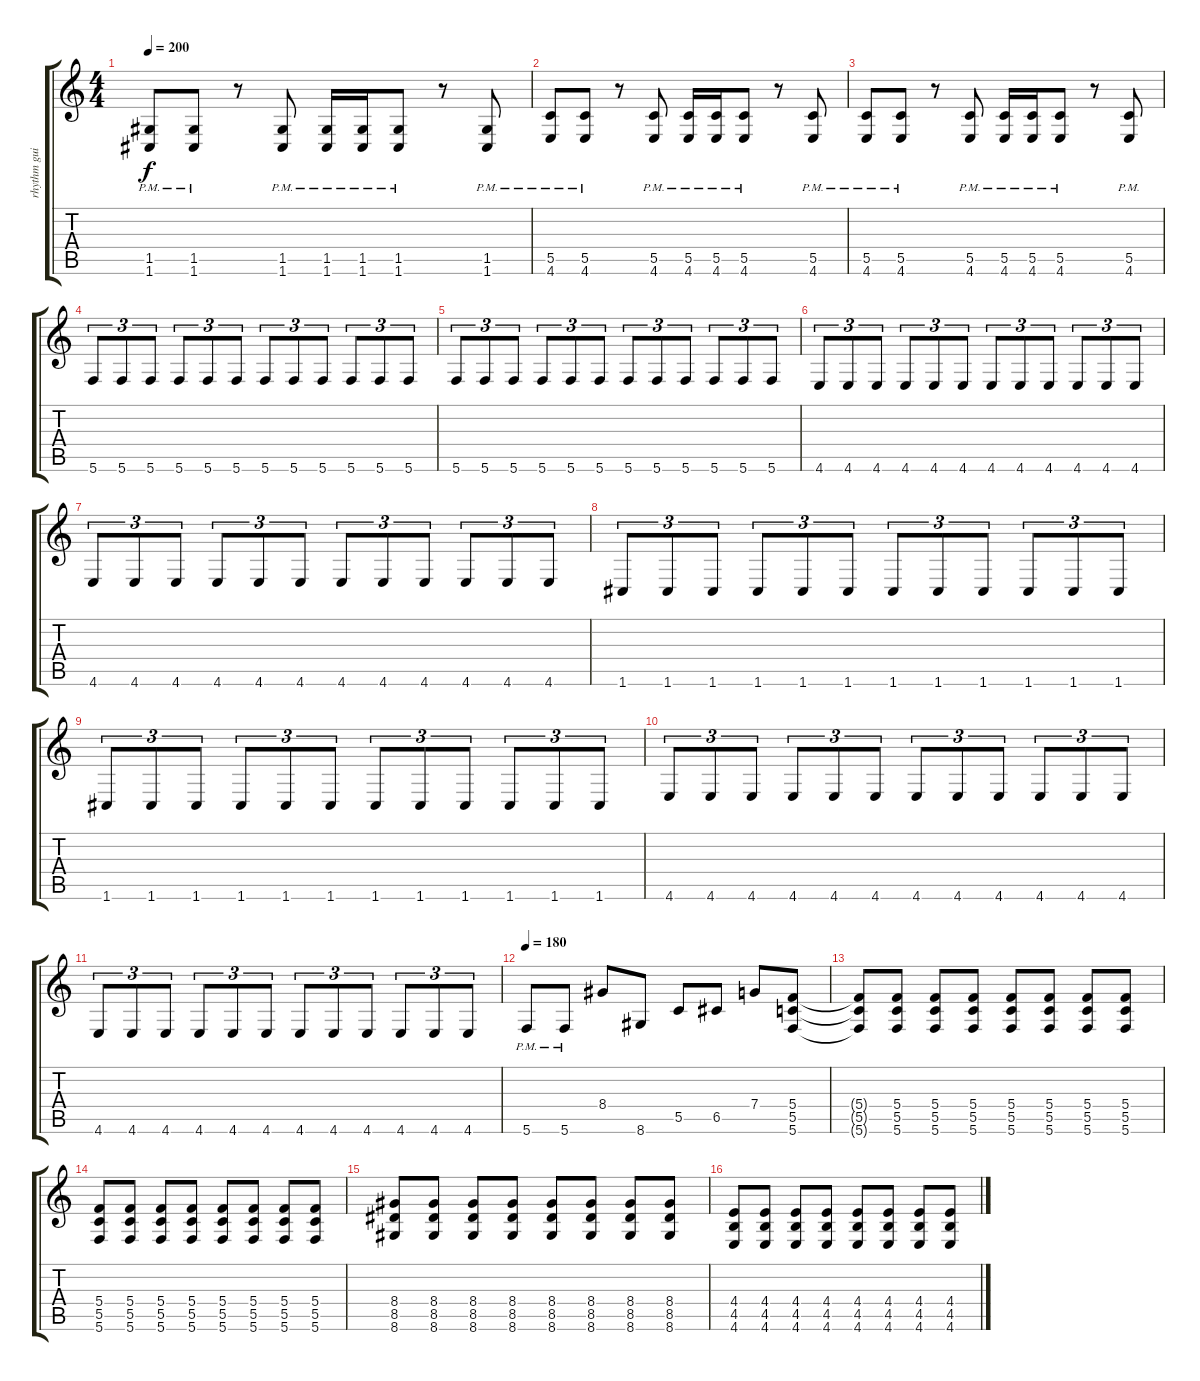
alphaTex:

\track ("rhythm guitar" "rhythm gui") {instrument distortionguitar}
\staff {score tabs}
\tuning (D4 A3 F3 C3 G2 C2) {hide}
\ts (4 4)
\tempo 200
\clef g2
\ks c
(1.5{pm} 1.6{pm}).8{dy f} (1.5{pm} 1.6{pm}).8 r.8 (1.5{pm} 1.6{pm}).8 (1.5{pm} 1.6{pm}).16 (1.5{pm} 1.6{pm}).16 (1.5{pm} 1.6{pm}).8 r.8 (1.5{pm} 1.6{pm}).8 |
(5.5{pm} 4.6{pm}).8 (5.5{pm} 4.6{pm}).8 r.8 (5.5{pm} 4.6{pm}).8 (5.5{pm} 4.6{pm}).16 (5.5{pm} 4.6{pm}).16 (5.5{pm} 4.6{pm}).8 r.8 (5.5{pm} 4.6{pm}).8 |
(5.5{pm} 4.6{pm}).8 (5.5{pm} 4.6{pm}).8 r.8 (5.5{pm} 4.6{pm}).8 (5.5{pm} 4.6{pm}).16 (5.5{pm} 4.6{pm}).16 (5.5{pm} 4.6{pm}).8 r.8 (5.5{pm} 4.6{pm}).8 |
5.6.8{tu (3 2)} 5.6.8{tu (3 2)} 5.6.8{tu (3 2)} 5.6.8{tu (3 2)} 5.6.8{tu (3 2)} 5.6.8{tu (3 2)} 5.6.8{tu (3 2)} 5.6.8{tu (3 2)} 5.6.8{tu (3 2)} 5.6.8{tu (3 2)} 5.6.8{tu (3 2)} 5.6.8{tu (3 2)} |
5.6.8{tu (3 2)} 5.6.8{tu (3 2)} 5.6.8{tu (3 2)} 5.6.8{tu (3 2)} 5.6.8{tu (3 2)} 5.6.8{tu (3 2)} 5.6.8{tu (3 2)} 5.6.8{tu (3 2)} 5.6.8{tu (3 2)} 5.6.8{tu (3 2)} 5.6.8{tu (3 2)} 5.6.8{tu (3 2)} |
4.6.8{tu (3 2)} 4.6.8{tu (3 2)} 4.6.8{tu (3 2)} 4.6.8{tu (3 2)} 4.6.8{tu (3 2)} 4.6.8{tu (3 2)} 4.6.8{tu (3 2)} 4.6.8{tu (3 2)} 4.6.8{tu (3 2)} 4.6.8{tu (3 2)} 4.6.8{tu (3 2)} 4.6.8{tu (3 2)} |
4.6.8{tu (3 2)} 4.6.8{tu (3 2)} 4.6.8{tu (3 2)} 4.6.8{tu (3 2)} 4.6.8{tu (3 2)} 4.6.8{tu (3 2)} 4.6.8{tu (3 2)} 4.6.8{tu (3 2)} 4.6.8{tu (3 2)} 4.6.8{tu (3 2)} 4.6.8{tu (3 2)} 4.6.8{tu (3 2)} |
1.6.8{tu (3 2)} 1.6.8{tu (3 2)} 1.6.8{tu (3 2)} 1.6.8{tu (3 2)} 1.6.8{tu (3 2)} 1.6.8{tu (3 2)} 1.6.8{tu (3 2)} 1.6.8{tu (3 2)} 1.6.8{tu (3 2)} 1.6.8{tu (3 2)} 1.6.8{tu (3 2)} 1.6.8{tu (3 2)} |
1.6.8{tu (3 2)} 1.6.8{tu (3 2)} 1.6.8{tu (3 2)} 1.6.8{tu (3 2)} 1.6.8{tu (3 2)} 1.6.8{tu (3 2)} 1.6.8{tu (3 2)} 1.6.8{tu (3 2)} 1.6.8{tu (3 2)} 1.6.8{tu (3 2)} 1.6.8{tu (3 2)} 1.6.8{tu (3 2)} |
4.6.8{tu (3 2)} 4.6.8{tu (3 2)} 4.6.8{tu (3 2)} 4.6.8{tu (3 2)} 4.6.8{tu (3 2)} 4.6.8{tu (3 2)} 4.6.8{tu (3 2)} 4.6.8{tu (3 2)} 4.6.8{tu (3 2)} 4.6.8{tu (3 2)} 4.6.8{tu (3 2)} 4.6.8{tu (3 2)} |
4.6.8{tu (3 2)} 4.6.8{tu (3 2)} 4.6.8{tu (3 2)} 4.6.8{tu (3 2)} 4.6.8{tu (3 2)} 4.6.8{tu (3 2)} 4.6.8{tu (3 2)} 4.6.8{tu (3 2)} 4.6.8{tu (3 2)} 4.6.8{tu (3 2)} 4.6.8{tu (3 2)} 4.6.8{tu (3 2)} |
\tempo 180
5.6{pm}.8 5.6{pm}.8 8.4.8 8.6.8 5.5.8 6.5.8 7.4.8 (5.4 5.5 5.6).8 |
(5.4{t} 5.5{t} 5.6{t}).8 (5.4 5.5 5.6).8 (5.4 5.5 5.6).8 (5.4 5.5 5.6).8 (5.4 5.5 5.6).8 (5.4 5.5 5.6).8 (5.4 5.5 5.6).8 (5.4 5.5 5.6).8 |
(5.4 5.5 5.6).8 (5.4 5.5 5.6).8 (5.4 5.5 5.6).8 (5.4 5.5 5.6).8 (5.4 5.5 5.6).8 (5.4 5.5 5.6).8 (5.4 5.5 5.6).8 (5.4 5.5 5.6).8 |
(8.4 8.5 8.6).8 (8.4 8.5 8.6).8 (8.4 8.5 8.6).8 (8.4 8.5 8.6).8 (8.4 8.5 8.6).8 (8.4 8.5 8.6).8 (8.4 8.5 8.6).8 (8.4 8.5 8.6).8 |
(4.4 4.5 4.6).8 (4.4 4.5 4.6).8 (4.4 4.5 4.6).8 (4.4 4.5 4.6).8 (4.4 4.5 4.6).8 (4.4 4.5 4.6).8 (4.4 4.5 4.6).8 (4.4 4.5 4.6).8
